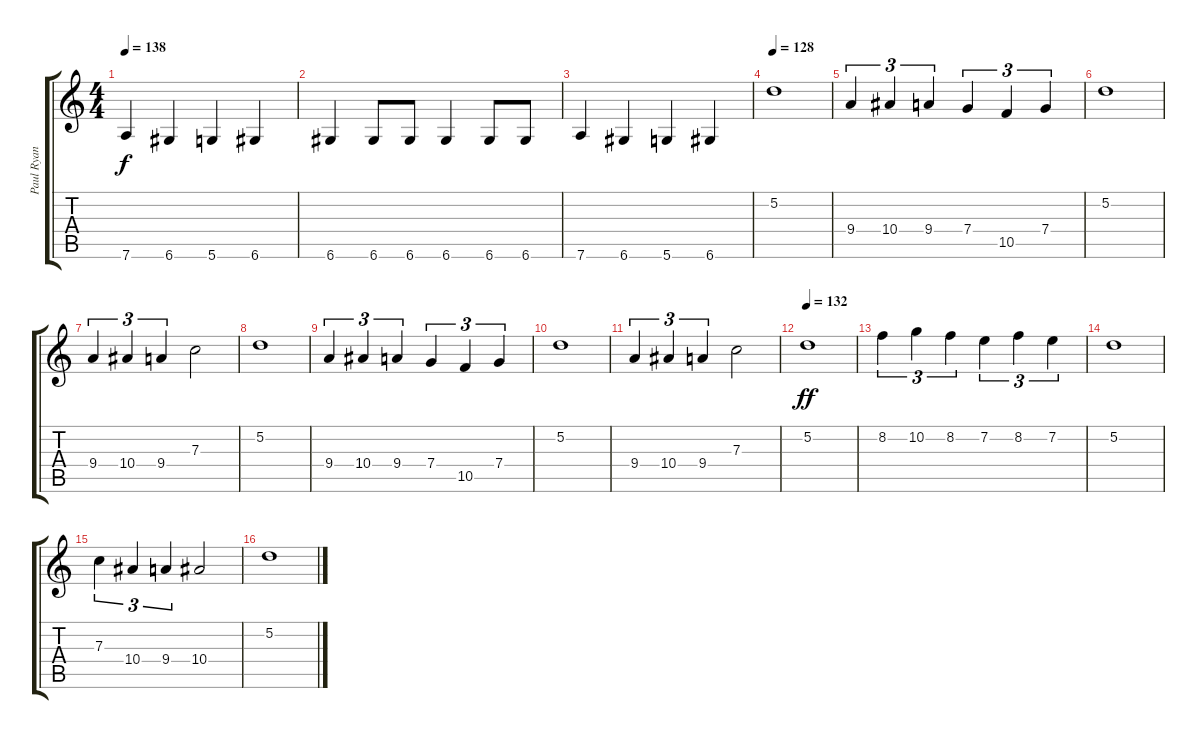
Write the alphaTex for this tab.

\track ("Paul Ryan" "Paul Ryan") {instrument distortionguitar}
\staff {score tabs}
\tuning (D4 A3 F3 C3 G2 D2) {hide}
\ts (4 4)
\tempo 138
\clef g2
\ks c
7.6.4{dy f} 6.6.4 5.6.4 6.6.4 |
6.6.4 6.6.8 6.6.8 6.6.4 6.6.8 6.6.8 |
7.6.4 6.6.4 5.6.4 6.6.4 |
\tempo 128
5.2.1{instrument electricguitarjazz} |
9.4.4{tu (3 2)} 10.4.4{tu (3 2)} 9.4.4{tu (3 2)} 7.4.4{tu (3 2)} 10.5.4{tu (3 2)} 7.4.4{tu (3 2)} |
5.2.1 |
9.4.4{tu (3 2)} 10.4.4{tu (3 2)} 9.4.4{tu (3 2)} 7.3.2 |
5.2.1 |
9.4.4{tu (3 2)} 10.4.4{tu (3 2)} 9.4.4{tu (3 2)} 7.4.4{tu (3 2)} 10.5.4{tu (3 2)} 7.4.4{tu (3 2)} |
5.2.1 |
9.4.4{tu (3 2)} 10.4.4{tu (3 2)} 9.4.4{tu (3 2)} 7.3.2 |
\tempo 132
5.2.1{dy ff} |
8.2.4{tu (3 2)} 10.2.4{tu (3 2)} 8.2.4{tu (3 2)} 7.2.4{tu (3 2)} 8.2.4{tu (3 2)} 7.2.4{tu (3 2)} |
5.2.1 |
7.3.4{tu (3 2)} 10.4.4{tu (3 2)} 9.4.4{tu (3 2)} 10.4.2 |
5.2.1
